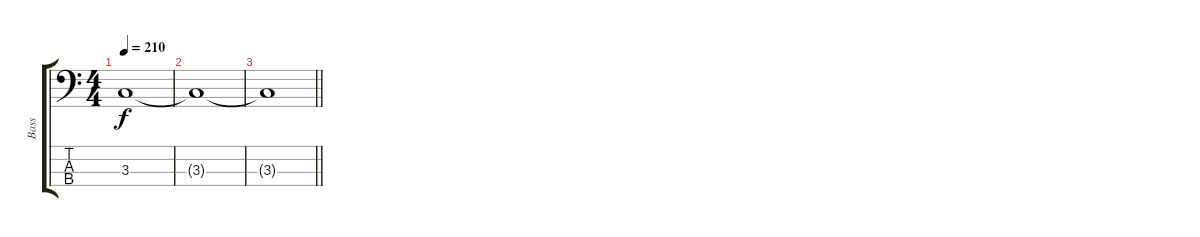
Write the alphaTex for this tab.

\track ("Bass" "Bass") {instrument electricbassfinger}
\staff {score tabs}
\tuning (G2 D2 A1 D1) {hide}
\ts (4 4)
\tempo 210
\clef f4
\ks c
3.3{t}.1{dy f} |
3.3{t}.1 |
\barLineRight lightlight
3.3{t}.1
